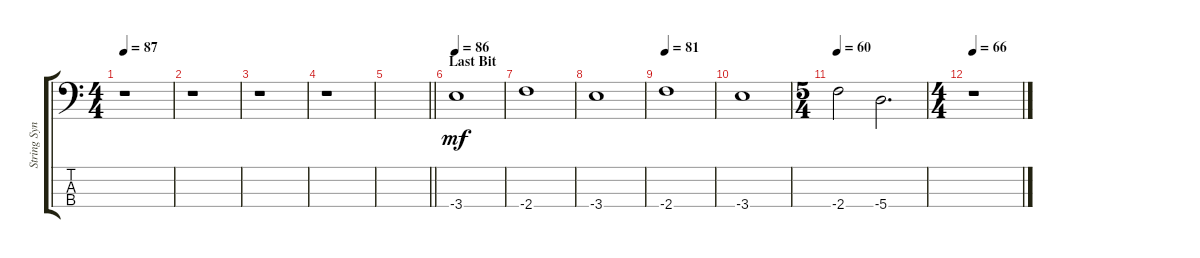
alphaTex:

\track ("String Synthesizer" "String Syn") {instrument stringensemble2}
\staff {score tabs}
\tuning (E5 A4 D4 G3) {hide}
\ts (4 4)
\tempo 87
\clef f4
\ks c
r.1{dy mf} |
r.1 |
r.1 |
r.1 |
\barLineRight lightlight
|
\section ("" "Last Bit")
\tempo 86
-3.4.1 |
-2.4.1 |
-3.4.1 |
\tempo 81
-2.4.1 |
-3.4.1 |
\ts (5 4)
\tempo 60
-2.4.2 -5.4.2{d} |
\ts (4 4)
\tempo 66
r.1
